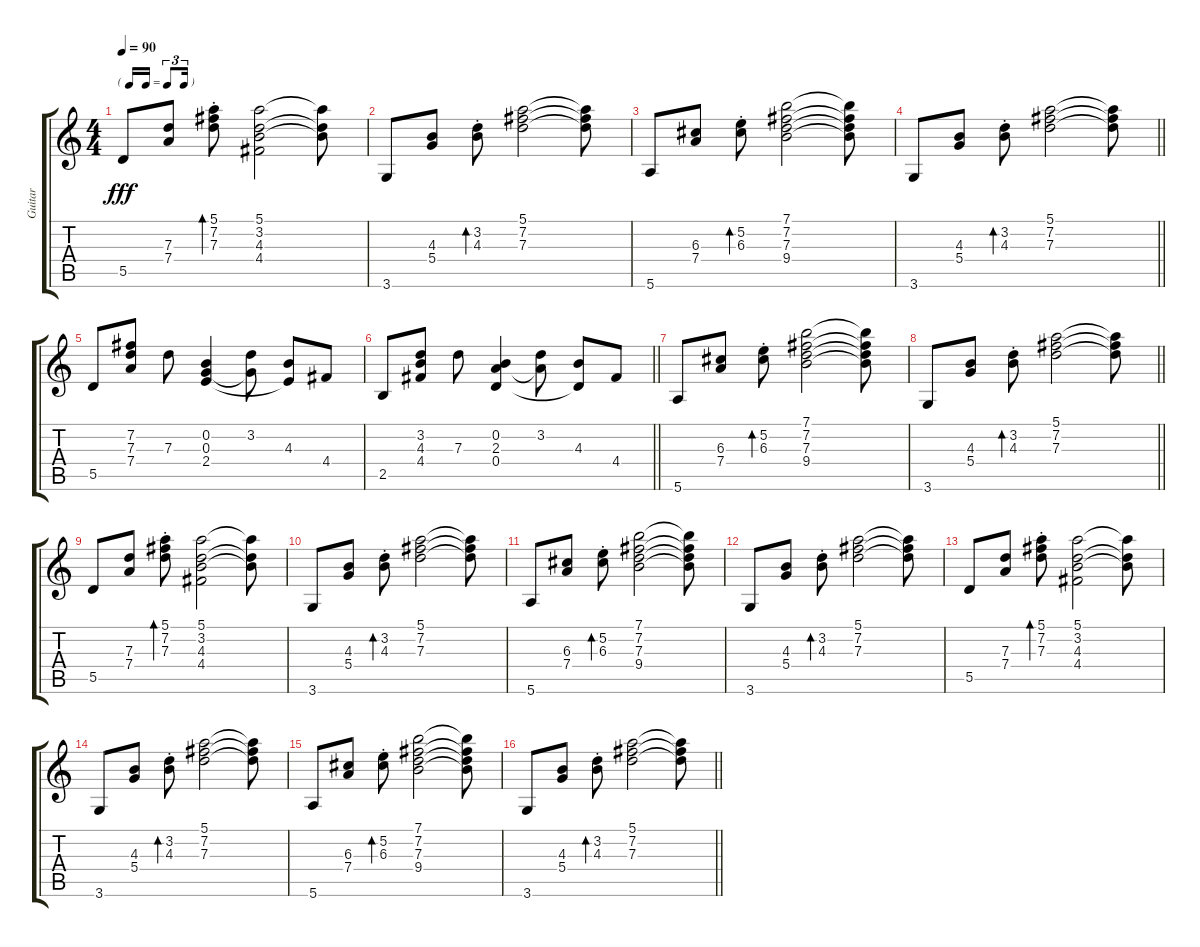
\track ("Guitar" "Guitar") {instrument acousticguitarsteel}
\staff {score tabs}
\tuning (E4 B3 G3 D3 A2 E2) {hide}
\ts (4 4)
\tf triplet16th
\tempo 90
\clef g2
\ks c
5.5.8{dy fff} (7.3 7.4).8 (5.1{st} 7.2{st} 7.3{st}).8{bd 120} (5.1 3.2 4.3 4.4).2 (5.1{t} 3.2{t} 4.3{t}).8 |
3.6.8 (4.3 5.4).8 (3.2{st} 4.3{st}).8{bd 120} (5.1 7.2 7.3).2 (5.1{t} 7.2{t} 7.3{t}).8 |
5.6.8 (6.3 7.4).8 (5.2{st} 6.3{st}).8{bd 120} (7.1 7.2 7.3 9.4).2 (7.1{t} 7.2{t} 7.3{t} 9.4{t}).8 |
\barLineRight lightlight
3.6.8 (4.3 5.4).8 (3.2{st} 4.3{st}).8{bd 120} (5.1 7.2 7.3).2 (5.1{t} 7.2{t} 7.3{t}).8 |
5.5.8 (7.2 7.3 7.4).8 7.3.8 (0.2 0.3 2.4).4 (3.2 0.3{t}).8 (4.3 2.4{t}).8 4.4.8 |
\barLineRight lightlight
2.5.8 (3.2 4.3 4.4).8 7.3.8 (0.2 2.3 0.4).4 (3.2 2.3{t}).8 (4.3 0.4{t}).8 4.4.8 |
5.6.8 (6.3 7.4).8 (5.2{st} 6.3{st}).8{bd 120} (7.1 7.2 7.3 9.4).2 (7.1{t} 7.2{t} 7.3{t} 9.4{t}).8 |
\barLineRight lightlight
3.6.8 (4.3 5.4).8 (3.2{st} 4.3{st}).8{bd 120} (5.1 7.2 7.3).2 (5.1{t} 7.2{t} 7.3{t}).8 |
5.5.8 (7.3 7.4).8 (5.1{st} 7.2{st} 7.3{st}).8{bd 120} (5.1 3.2 4.3 4.4).2 (5.1{t} 3.2{t} 4.3{t}).8 |
3.6.8 (4.3 5.4).8 (3.2{st} 4.3{st}).8{bd 120} (5.1 7.2 7.3).2 (5.1{t} 7.2{t} 7.3{t}).8 |
5.6.8 (6.3 7.4).8 (5.2{st} 6.3{st}).8{bd 120} (7.1 7.2 7.3 9.4).2 (7.1{t} 7.2{t} 7.3{t} 9.4{t}).8 |
3.6.8 (4.3 5.4).8 (3.2{st} 4.3{st}).8{bd 120} (5.1 7.2 7.3).2 (5.1{t} 7.2{t} 7.3{t}).8 |
5.5.8 (7.3 7.4).8 (5.1{st} 7.2{st} 7.3{st}).8{bd 120} (5.1 3.2 4.3 4.4).2 (5.1{t} 3.2{t} 4.3{t}).8 |
3.6.8 (4.3 5.4).8 (3.2{st} 4.3{st}).8{bd 120} (5.1 7.2 7.3).2 (5.1{t} 7.2{t} 7.3{t}).8 |
5.6.8 (6.3 7.4).8 (5.2{st} 6.3{st}).8{bd 120} (7.1 7.2 7.3 9.4).2 (7.1{t} 7.2{t} 7.3{t} 9.4{t}).8 |
\barLineRight lightlight
3.6.8 (4.3 5.4).8 (3.2{st} 4.3{st}).8{bd 120} (5.1 7.2 7.3).2 (5.1{t} 7.2{t} 7.3{t}).8
